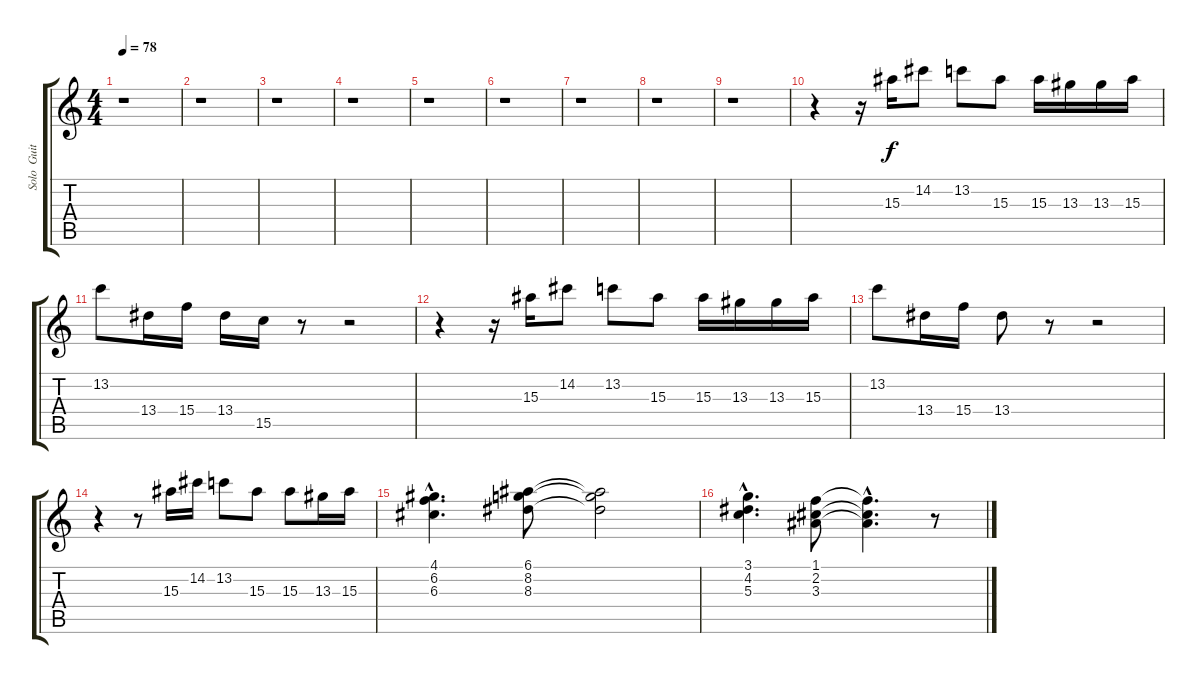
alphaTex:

\track ("Solo  Guitar" "Solo  Guit") {instrument electricguitarclean}
\staff {score tabs}
\tuning (E4 B3 G3 D3 A2 E2) {hide}
\ts (4 4)
\tempo 78
\clef g2
\ks c
r.1{dy f} |
r.1 |
r.1 |
r.1 |
r.1 |
r.1 |
r.1 |
r.1 |
r.1 |
r.4 r.16 15.3.16 14.2.8 13.2.8 15.3.8 15.3.16 13.3.16 13.3.16 15.3.16 |
13.2.8 13.4.16 15.4.16 13.4.16 15.5.16 r.8 r.2 |
r.4 r.16 15.3.16 14.2.8 13.2.8 15.3.8 15.3.16 13.3.16 13.3.16 15.3.16 |
13.2.8 13.4.16 15.4.16 13.4.8 r.8 r.2 |
r.4 r.8 15.3.16 14.2.16 13.2.8 15.3.8 15.3.8 13.3.16 15.3.16 |
(4.1{hac} 6.2{hac} 6.3{hac}).4{d} (6.1 8.2 8.3).8 (6.1{t} 8.2{t} 8.3{t}).2 |
(3.1{hac} 4.2{hac} 5.3{hac}).4{d} (1.1 2.2 3.3).8 (1.1{hac t} 2.2{hac t} 3.3{hac t}).4{d} r.8
